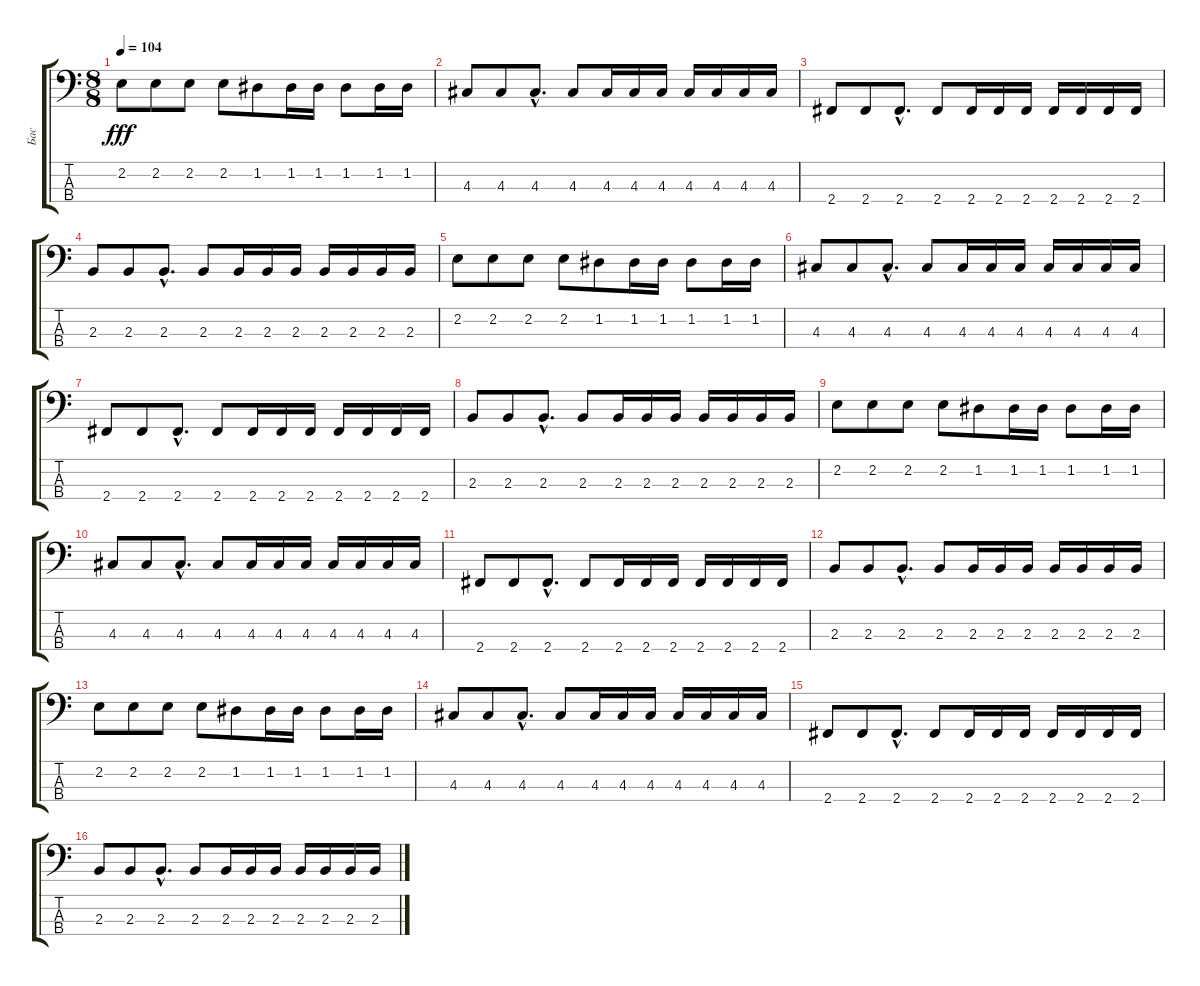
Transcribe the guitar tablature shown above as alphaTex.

\track ("Бас" "Бас") {instrument slapbass1}
\staff {score tabs}
\tuning (G2 D2 A1 E1) {hide}
\ts (8 8)
\tempo 104
\clef f4
\ks c
2.2.8{dy fff} 2.2.8 2.2.8 2.2.8 1.2.8 1.2.16 1.2.16 1.2.8 1.2.16 1.2.16 |
4.3.8 4.3.8 4.3{hac}.8{d} 4.3.8 4.3.16 4.3.16 4.3.16 4.3.16 4.3.16 4.3.16 4.3.16 |
2.4.8 2.4.8 2.4{hac}.8{d} 2.4.8 2.4.16 2.4.16 2.4.16 2.4.16 2.4.16 2.4.16 2.4.16 |
2.3.8 2.3.8 2.3{hac}.8{d} 2.3.8 2.3.16 2.3.16 2.3.16 2.3.16 2.3.16 2.3.16 2.3.16 |
2.2.8 2.2.8 2.2.8 2.2.8 1.2.8 1.2.16 1.2.16 1.2.8 1.2.16 1.2.16 |
4.3.8 4.3.8 4.3{hac}.8{d} 4.3.8 4.3.16 4.3.16 4.3.16 4.3.16 4.3.16 4.3.16 4.3.16 |
2.4.8 2.4.8 2.4{hac}.8{d} 2.4.8 2.4.16 2.4.16 2.4.16 2.4.16 2.4.16 2.4.16 2.4.16 |
2.3.8 2.3.8 2.3{hac}.8{d} 2.3.8 2.3.16 2.3.16 2.3.16 2.3.16 2.3.16 2.3.16 2.3.16 |
2.2.8 2.2.8 2.2.8 2.2.8 1.2.8 1.2.16 1.2.16 1.2.8 1.2.16 1.2.16 |
4.3.8 4.3.8 4.3{hac}.8{d} 4.3.8 4.3.16 4.3.16 4.3.16 4.3.16 4.3.16 4.3.16 4.3.16 |
2.4.8 2.4.8 2.4{hac}.8{d} 2.4.8 2.4.16 2.4.16 2.4.16 2.4.16 2.4.16 2.4.16 2.4.16 |
2.3.8 2.3.8 2.3{hac}.8{d} 2.3.8 2.3.16 2.3.16 2.3.16 2.3.16 2.3.16 2.3.16 2.3.16 |
2.2.8 2.2.8 2.2.8 2.2.8 1.2.8 1.2.16 1.2.16 1.2.8 1.2.16 1.2.16 |
4.3.8 4.3.8 4.3{hac}.8{d} 4.3.8 4.3.16 4.3.16 4.3.16 4.3.16 4.3.16 4.3.16 4.3.16 |
2.4.8 2.4.8 2.4{hac}.8{d} 2.4.8 2.4.16 2.4.16 2.4.16 2.4.16 2.4.16 2.4.16 2.4.16 |
2.3.8 2.3.8 2.3{hac}.8{d} 2.3.8 2.3.16 2.3.16 2.3.16 2.3.16 2.3.16 2.3.16 2.3.16
